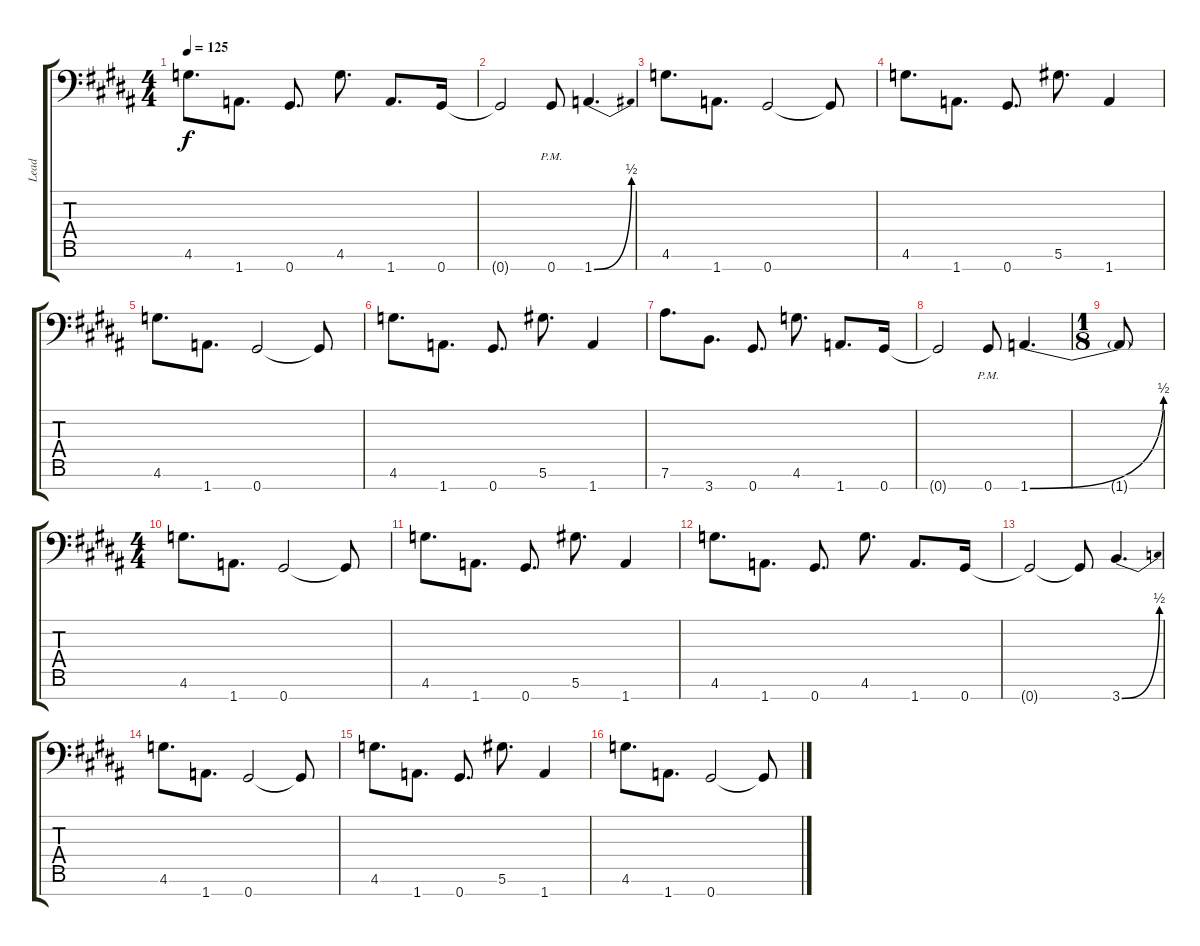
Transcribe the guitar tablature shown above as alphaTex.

\track ("Lead" "Lead") {instrument distortionguitar}
\staff {score tabs}
\tuning (Eb4 Bb3 F3 Db3 Ab2 Eb2 Ab1) {hide}
\ts (4 4)
\tempo 125
\clef f4
\ks g#minor
4.6.8{d dy f} 1.7.8{d} 0.7.8{d} 4.6.8{d} 1.7.8{d} 0.7.16 |
0.7{t}.2 0.7{pm}.8 1.7{be (bend 0 0 60 2)}.4{d} |
4.6.8{d} 1.7.8{d} 0.7.2 0.7{t}.8 |
4.6.8{d} 1.7.8{d} 0.7.8{d} 5.6.8{d} 1.7.4 |
4.6.8{d} 1.7.8{d} 0.7.2 0.7{t}.8 |
4.6.8{d} 1.7.8{d} 0.7.8{d} 5.6.8{d} 1.7.4 |
7.6.8{d} 3.7.8{d} 0.7.8{d} 4.6.8{d} 1.7.8{d} 0.7.16 |
0.7{t}.2 0.7{pm}.8 1.7{be (bend 0 0 60 2)}.4{d} |
\ts (1 8)
1.7{t}.8 |
\ts (4 4)
4.6.8{d} 1.7.8{d} 0.7.2 0.7{t}.8 |
4.6.8{d} 1.7.8{d} 0.7.8{d} 5.6.8{d} 1.7.4 |
4.6.8{d} 1.7.8{d} 0.7.8{d} 4.6.8{d} 1.7.8{d} 0.7.16 |
0.7{t}.2 0.7{t}.8 3.7{be (bend 0 0 60 2)}.4{d} |
4.6.8{d} 1.7.8{d} 0.7.2 0.7{t}.8 |
4.6.8{d} 1.7.8{d} 0.7.8{d} 5.6.8{d} 1.7.4 |
4.6.8{d} 1.7.8{d} 0.7.2 0.7{t}.8
